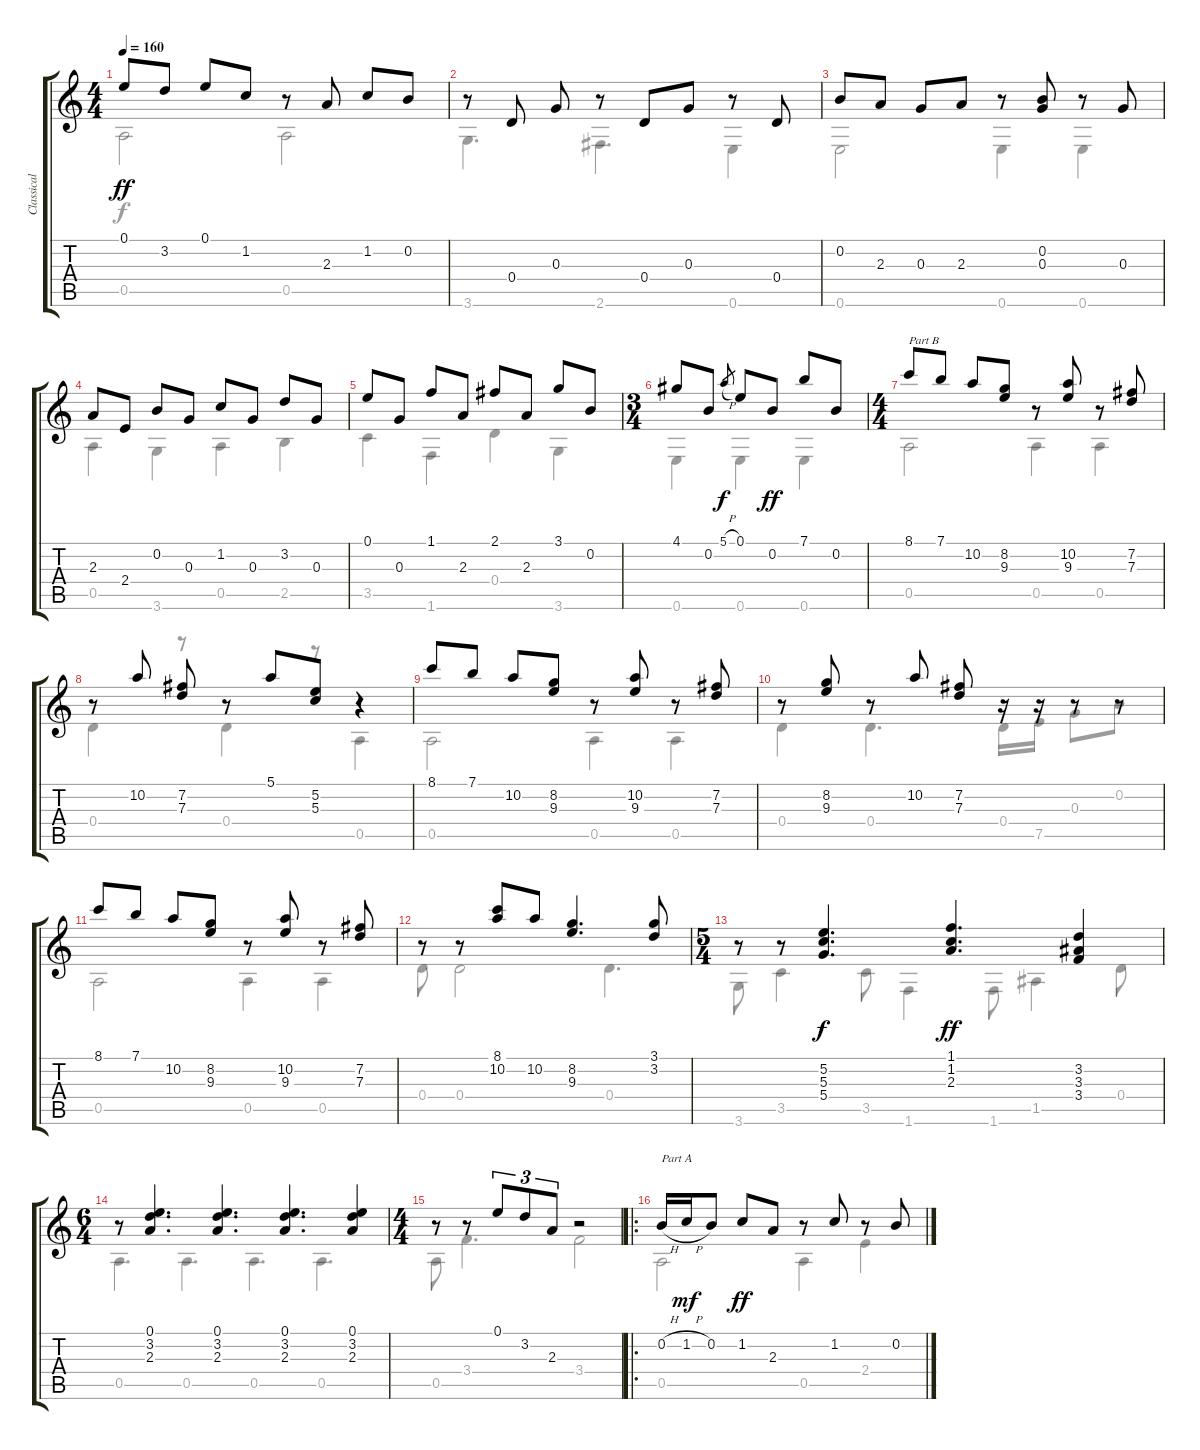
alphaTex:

\track ("Classical Guitar" "Classical ") {instrument acousticguitarnylon}
\staff {score tabs}
\tuning (E4 B3 G3 D3 A2 E2) {hide}
\voice
\ts (4 4)
\tempo 160
\clef g2
\ks c
0.1.8{dy ff} 3.2.8 0.1.8 1.2.8 r.8 2.3.8 1.2.8 0.2.8 |
r.8 0.4.8 0.3.8 r.8 0.4.8 0.3.8 r.8 0.4.8 |
0.2.8 2.3.8 0.3.8 2.3.8 r.8 (0.2 0.3).8 r.8 0.3.8 |
2.3.8 2.4.8 0.2.8 0.3.8 1.2.8 0.3.8 3.2.8 0.3.8 |
0.1.8 0.3.8 1.1.8 2.3.8 2.1.8 2.3.8 3.1.8 0.2.8 |
\ts (3 4)
4.1.8 0.2.8 5.1{h}.8{gr dy f} 0.1.8 0.2.8{dy ff} 7.1.8 0.2.8 |
\ts (4 4)
8.1.8{txt "Part B"} 7.1.8 10.2.8 (8.2 9.3).8 r.8 (10.2 9.3).8 r.8 (7.2 7.3).8 |
r.8 10.2.8 (7.2 7.3).8 r.8 5.1.8 (5.2 5.3).8 r.4 |
8.1.8 7.1.8 10.2.8 (8.2 9.3).8 r.8 (10.2 9.3).8 r.8 (7.2 7.3).8 |
r.8 (8.2 9.3).8 r.8 10.2.8 (7.2 7.3).8 r.16 r.16 r.8 r.8 |
8.1.8 7.1.8 10.2.8 (8.2 9.3).8 r.8 (10.2 9.3).8 r.8 (7.2 7.3).8 |
r.8 r.8 (8.1 10.2).8 10.2.8 (8.2 9.3).4{d} (3.1 3.2).8 |
\ts (5 4)
r.8 r.8 (5.2 5.3 5.4).4{d dy f} (1.1 1.2 2.3).4{d dy ff} (3.2 3.3 3.4).4 |
\ts (6 4)
r.8 (0.1 3.2 2.3).4{d} (0.1 3.2 2.3).4{d} (0.1 3.2 2.3).4{d} (0.1 3.2 2.3).4 |
\ts (4 4)
r.8 r.8 0.1.8{tu (3 2)} 3.2.8{tu (3 2)} 2.3.8{tu (3 2)} r.2 |
\ro
0.2{h}.16{txt "Part A"} 1.2{h}.16{dy mf} 0.2.8 1.2.8{dy ff} 2.3.8 r.8 1.2.8 r.8 0.2.8
\voice
\clef g2
\ottava regular
\simile none
\ks c
0.5.2{dy f} 0.5.2 |
3.6.4{d} 2.6.4{d} 0.6.4 |
0.6.2 0.6.4 0.6.4 |
0.5.4 3.6.4 0.5.4 2.5.4 |
3.5.4 1.6.4 0.4.4 3.6.4 |
0.6.4 0.6.4 0.6.4 |
0.5.2 0.5.4 0.5.4 |
0.4.4 r.8 0.4.4 r.8 0.5.4 |
0.5.2 0.5.4 0.5.4 |
0.4.4 0.4.4{d} 0.4.16 7.5.16 0.3.8 0.2.8 |
0.5.2 0.5.4 0.5.4 |
0.4.8 0.4.2 0.4.4{d} |
3.6.8 3.5.4 3.5.8 1.6.4 1.6.8 1.5.4 0.4.8 |
0.5.4{d} 0.5.4{d} 0.5.4{d} 0.5.4{d} |
0.5.8 3.4.4{d} 3.4.2 |
0.5.2 0.5.4 2.4.4
